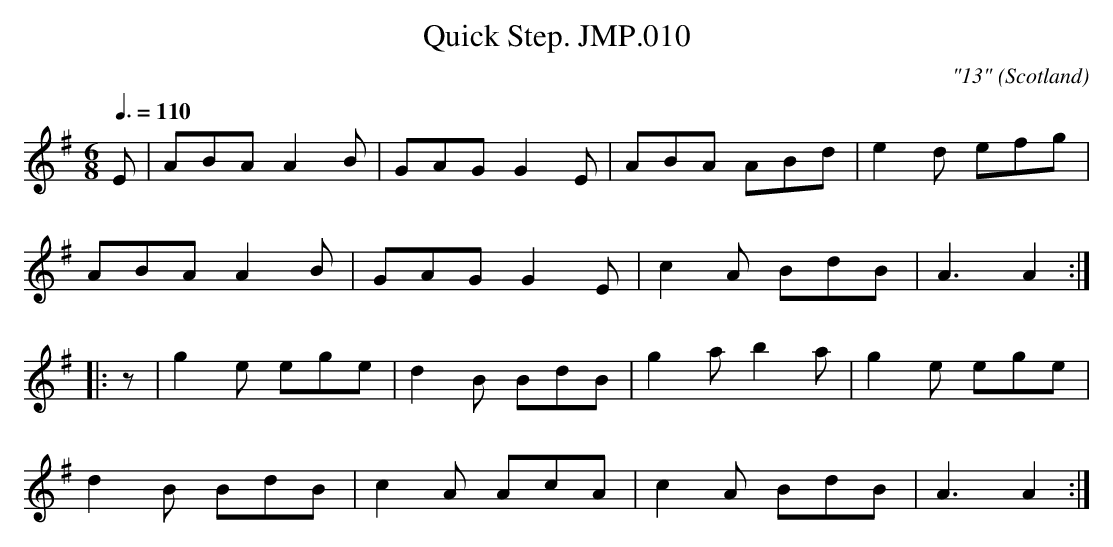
X:1
T:Quick Step. JMP.010
C:"13"
L:1/8
M:6/8
O:Scotland
Q:3/8=110
K:G major
E | ABA A2B | GAG G2 E | ABA ABd | e2d efg |!
ABA A2 B | GAG G2E | c2 A BdB | A3 A2  :|!
|:z|g2e ege | d2B BdB | g2ab2a | g2e ege |!
d2B BdB | c2A AcA | c2A BdB | A3 A2 :|
